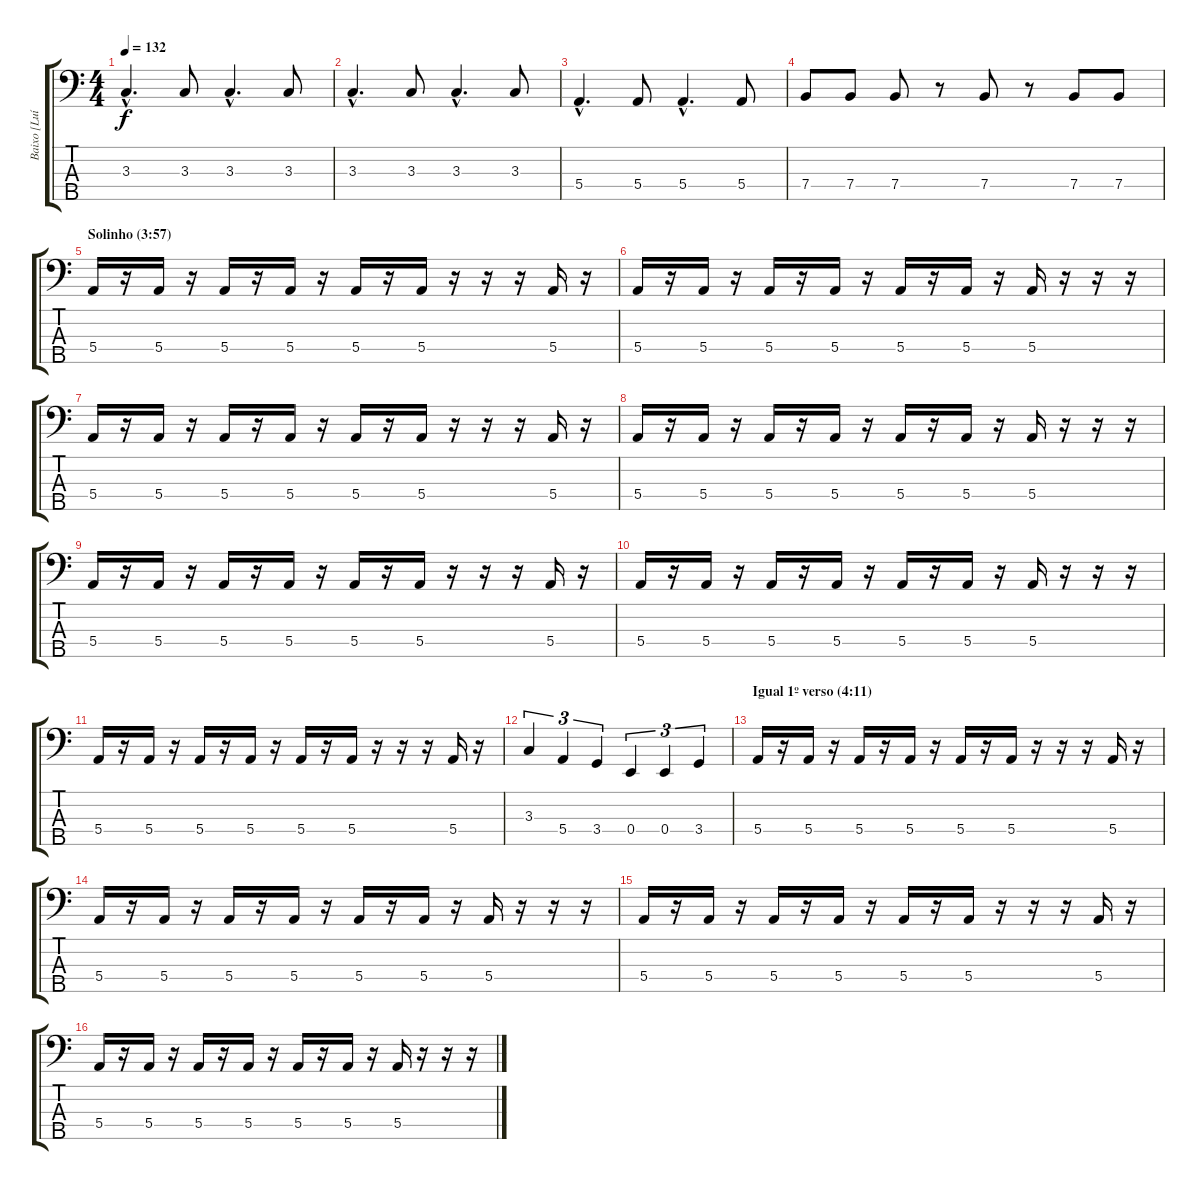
\track ("Baixo [Luís Mariutti, o Jesus]" "Baixo [Luí") {instrument electricbassfinger}
\staff {score tabs}
\tuning (G2 D2 A1 E1 B0) {hide}
\ts (4 4)
\tempo 132
\clef f4
\ks c
3.3{hac}.4{d dy f} 3.3.8 3.3{hac}.4{d} 3.3.8 |
3.3{hac}.4{d} 3.3.8 3.3{hac}.4{d} 3.3.8 |
5.4{hac}.4{d} 5.4.8 5.4{hac}.4{d} 5.4.8 |
7.4.8 7.4.8 7.4.8 r.8 7.4.8 r.8 7.4.8 7.4.8 |
\section ("" "Solinho (3:57)")
5.4.16 r.16 5.4.16 r.16 5.4.16 r.16 5.4.16 r.16 5.4.16 r.16 5.4.16 r.16 r.16 r.16 5.4.16 r.16 |
5.4.16 r.16 5.4.16 r.16 5.4.16 r.16 5.4.16 r.16 5.4.16 r.16 5.4.16 r.16 5.4.16 r.16 r.16 r.16 |
5.4.16 r.16 5.4.16 r.16 5.4.16 r.16 5.4.16 r.16 5.4.16 r.16 5.4.16 r.16 r.16 r.16 5.4.16 r.16 |
5.4.16 r.16 5.4.16 r.16 5.4.16 r.16 5.4.16 r.16 5.4.16 r.16 5.4.16 r.16 5.4.16 r.16 r.16 r.16 |
5.4.16 r.16 5.4.16 r.16 5.4.16 r.16 5.4.16 r.16 5.4.16 r.16 5.4.16 r.16 r.16 r.16 5.4.16 r.16 |
5.4.16 r.16 5.4.16 r.16 5.4.16 r.16 5.4.16 r.16 5.4.16 r.16 5.4.16 r.16 5.4.16 r.16 r.16 r.16 |
5.4.16 r.16 5.4.16 r.16 5.4.16 r.16 5.4.16 r.16 5.4.16 r.16 5.4.16 r.16 r.16 r.16 5.4.16 r.16 |
3.3.4{tu (3 2)} 5.4.4{tu (3 2)} 3.4.4{tu (3 2)} 0.4.4{tu (3 2)} 0.4.4{tu (3 2)} 3.4.4{tu (3 2)} |
\section ("" "Igual 1º verso (4:11)")
5.4.16 r.16 5.4.16 r.16 5.4.16 r.16 5.4.16 r.16 5.4.16 r.16 5.4.16 r.16 r.16 r.16 5.4.16 r.16 |
5.4.16 r.16 5.4.16 r.16 5.4.16 r.16 5.4.16 r.16 5.4.16 r.16 5.4.16 r.16 5.4.16 r.16 r.16 r.16 |
5.4.16 r.16 5.4.16 r.16 5.4.16 r.16 5.4.16 r.16 5.4.16 r.16 5.4.16 r.16 r.16 r.16 5.4.16 r.16 |
5.4.16 r.16 5.4.16 r.16 5.4.16 r.16 5.4.16 r.16 5.4.16 r.16 5.4.16 r.16 5.4.16 r.16 r.16 r.16
